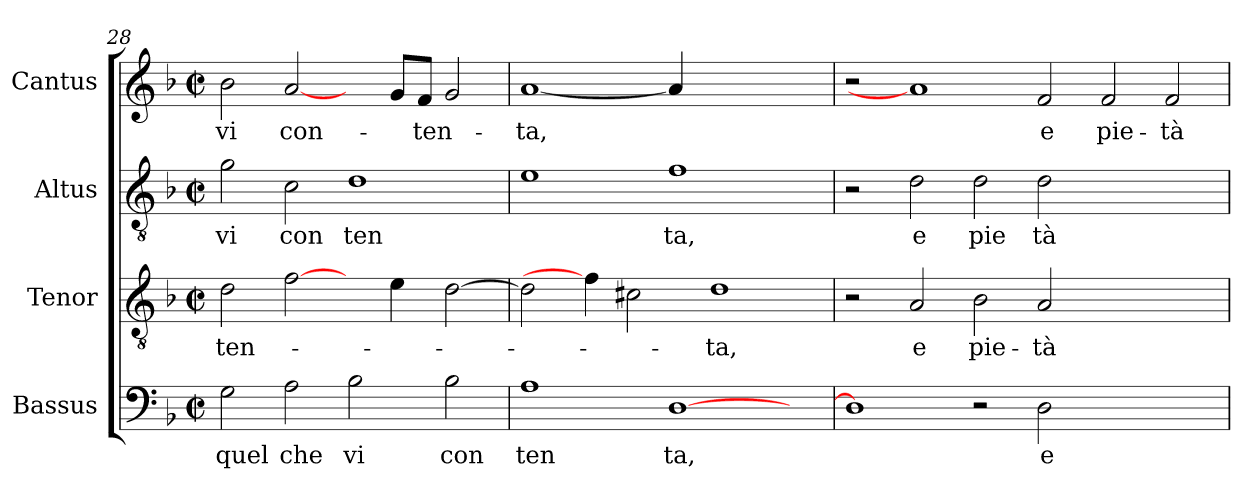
**kern	**text	**kern	**text	**kern	**text	**kern	**text
*part4	*part4	*part3	*part3	*part2	*part2	*part1	*part1
*staff4	*staff4	*staff3	*staff3	*staff2	*staff2	*staff1	*staff1
*I"Bassus	*	*I"Tenor	*	*I"Altus	*	*I"Cantus	*
!!LO:LB:g=z
*clefF4	*	*clefGv2	*	*clefGv2	*	*clefG2	*
*k[b-]	*	*k[b-]	*	*k[b-]	*	*k[b-]	*
*F:	*	*F:	*	*F:	*	*F:	*
*M2/2	*	*M2/2	*	*M2/2	*	*M2/2	*
*met(c|)	*	*met(c|)	*	*met(c|)	*	*met(c|)	*
=28	=28	=28	=28	=28	=28	=28	=28
!	!LO:LY:b:cj	!	!LO:LY:b	!	!LO:LY:b:cj	!	!LO:LY:b:cj
2G\	quel	2d\	ten-	2g\	vi	2b-\	vi
!	!LO:LY:b:cj	!	!	!	!LO:LY:b:cj	!	!LO:LY:b
2A\	che	[2f\	.	2c\	con	[2a/	con-
!	!LO:LY:b:cj	!	!	!	!LO:LY:b:cj	!	!
2B-\	vi	4ryy	.	1d	ten	4ryy	.
.	.	4e\	.	.	.	8g/L	.
!	!	!	!	!	!	!	!LO:LY:b
.	.	.	.	.	.	8f/J	-ten-
!	!LO:LY:b:cj	!	!	!	!	!	!
2B-\	con	[>2d\	.	.	.	2g/	.
=29	=29	=29	=29	=29	=29	=29	=29
!	!LO:LY:b:cj	!	!	!	!	!	!LO:LY:b:cj
1A	ten	2d\]	.	1e	.	[1a	-ta,
.	.	4f\]	.	.	.	.	.
.	.	2c#\	.	.	.	.	.
!	!LO:LY:b:cj	!	!	!	!LO:LY:b:cj	!	!
[>1D	ta,	.	.	1f	ta,	4a/]	.
!	!	!	!LO:LY:b:cj	!	!	!	!
.	.	1d	-ta,	.	.	1ryy	.
4ryy	.	.	.	4ryy	.	.	.
=30	=30	=30	=30	=30	=30	=30	=30
1D]	.	2r	.	2r	.	2r	.
!	!	!	!LO:LY:b:cj	!	!LO:LY:b:cj	!	!
.	.	2A/	e	2d\	e	1a]	.
!	!	!	!LO:LY:b:cj	!	!LO:LY:b:cj	!	!
2r	.	2B-\	pie-	2d\	pie	.	.
!	!LO:LY:b:cj	!	!LO:LY:b:cj	!	!LO:LY:b:cj	!	!LO:LY:b:cj
2D\	e	2A/	-tà	2d\	tà	2f/	e
!	!	!	!	!	!	!	!LO:LY:b:cj
1ryy	.	1ryy	.	1ryy	.	2f/	pie-
!	!	!	!	!	!	!	!LO:LY:b:cj
.	.	.	.	.	.	2f/	-tà
=	=	=	=	=	=	=	=
*-	*-	*-	*-	*-	*-	*-	*-
